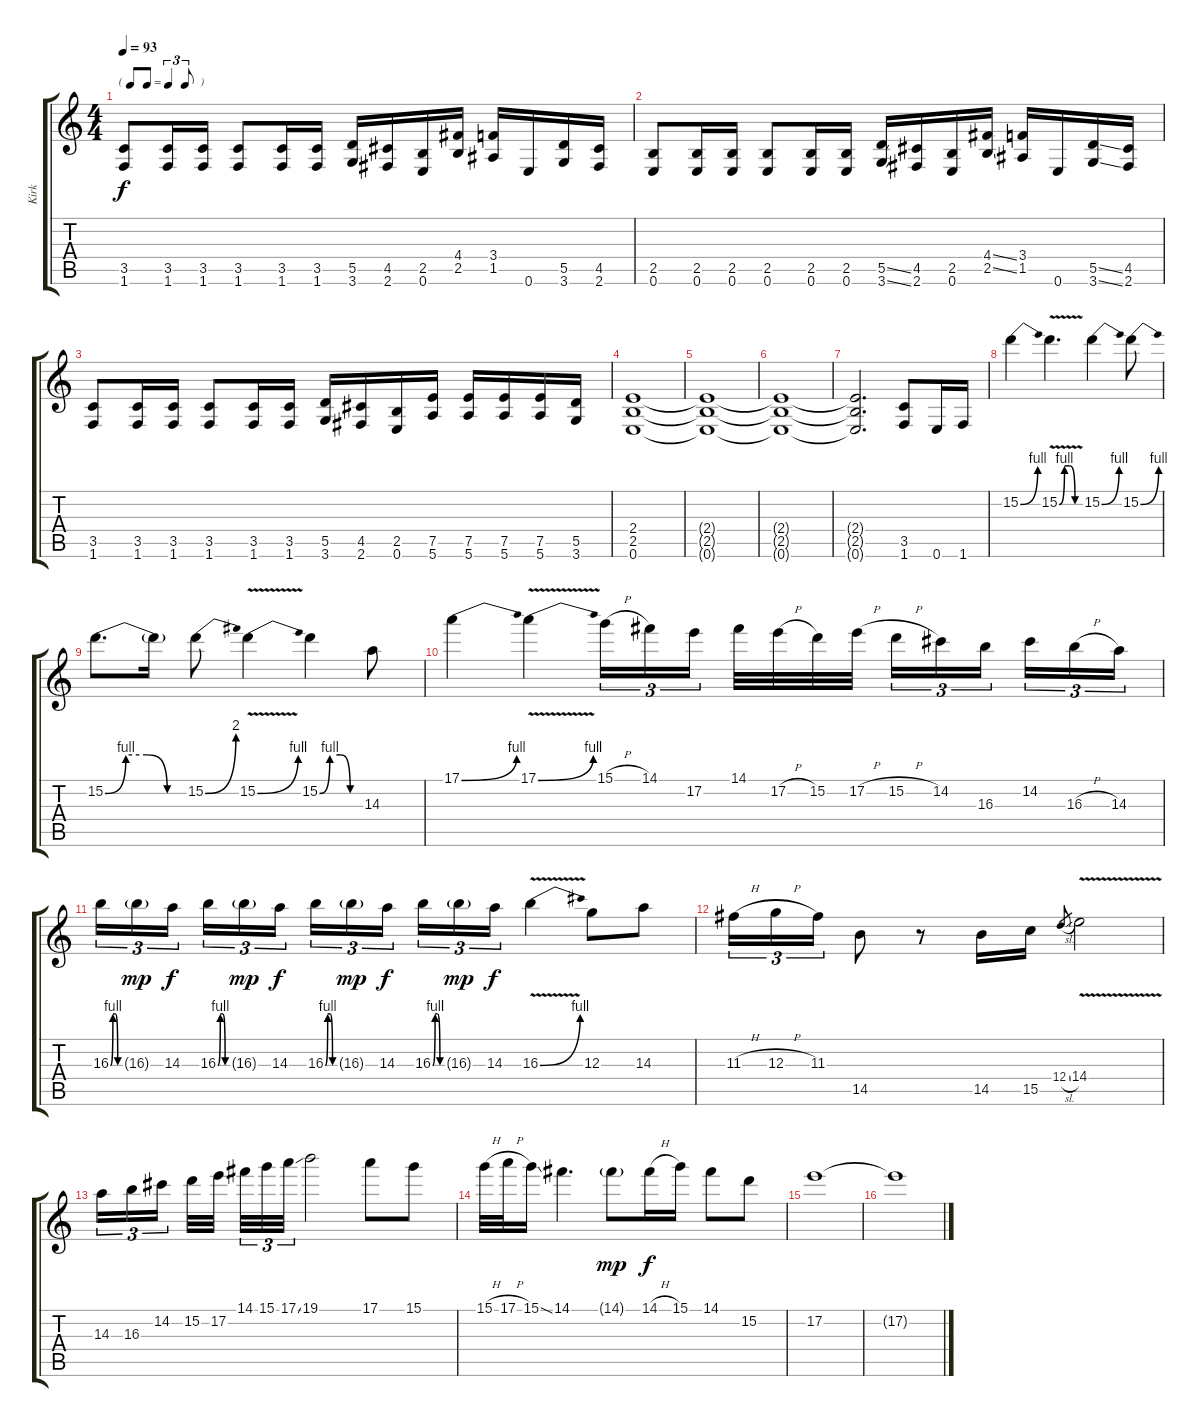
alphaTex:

\track ("Kirk" "Kirk") {instrument distortionguitar}
\staff {score tabs}
\tuning (E4 B3 G3 D3 A2 E2) {hide}
\ts (4 4)
\tf triplet8th
\tempo 93
\clef g2
\ks c
(3.5 1.6).8{dy f} (3.5 1.6).16 (3.5 1.6).16 (3.5 1.6).8 (3.5 1.6).16 (3.5 1.6).16 (5.5 3.6).16 (4.5 2.6).16 (2.5 0.6).16 (4.4 2.5).16 (3.4 1.5).16 0.6.16 (5.5 3.6).16 (4.5 2.6).16 |
(2.5 0.6).8 (2.5 0.6).16 (2.5 0.6).16 (2.5 0.6).8 (2.5 0.6).16 (2.5 0.6).16 (5.5{ss} 3.6{ss}).16 (4.5 2.6).16 (2.5 0.6).16 (4.4{ss} 2.5{ss}).16 (3.4 1.5).16 0.6.16 (5.5{ss} 3.6{ss}).16 (4.5 2.6).16 |
(3.5 1.6).8 (3.5 1.6).16 (3.5 1.6).16 (3.5 1.6).8 (3.5 1.6).16 (3.5 1.6).16 (5.5 3.6).16 (4.5 2.6).16 (2.5 0.6).16 (7.5 5.6).16 (7.5 5.6).16 (7.5 5.6).16 (7.5 5.6).16 (5.5 3.6).16 |
(2.4 2.5 0.6).1 |
(2.4{t} 2.5{t} 0.6{t}).1 |
(2.4{t} 2.5{t} 0.6{t}).1 |
(2.4{t} 2.5{t} 0.6{t}).2{d} (3.5 1.6).8 0.6.16 1.6.16 |
15.2{be (bend 0 0 60 4)}.4 15.2{be (custom 0 0 15 4 30 4 45 0 60 0) v}.4{d} 15.2{be (bend 0 0 60 4)}.4 15.2{be (bend 0 0 60 4)}.8 |
15.2{be (custom 0 0 15 4 30 4 45 0 60 0)}.8{d} 15.2{t}.16 15.2{be (bend 0 0 60 8)}.8 15.2{be (bend 0 0 60 4) v}.4 15.2{be (custom 0 0 15 4 30 4 45 0 60 0)}.4 14.3.8 |
17.1{be (bend 0 0 60 4)}.4 17.1{be (bend 0 0 60 4) v}.4 15.1{h}.16{tu (3 2)} 14.1.16{tu (3 2)} 17.2.16{tu (3 2)} 14.1.32 17.2{h}.32 15.2.32 17.2{h}.32 15.2{h}.16{tu (3 2)} 14.2.16{tu (3 2)} 16.3.16{tu (3 2)} 14.2.16{tu (3 2)} 16.3{h}.16{tu (3 2)} 14.3.16{tu (3 2)} |
16.3{be (custom 0 0 15 4 30 4 45 0 60 0)}.16{tu (3 2)} 16.3{g}.16{tu (3 2) dy mp} 14.3.16{tu (3 2) dy f} 16.3{be (custom 0 0 15 4 30 4 45 0 60 0)}.16{tu (3 2)} 16.3{g}.16{tu (3 2) dy mp} 14.3.16{tu (3 2) dy f} 16.3{be (custom 0 0 15 4 30 4 45 0 60 0)}.16{tu (3 2)} 16.3{g}.16{tu (3 2) dy mp} 14.3.16{tu (3 2) dy f} 16.3{be (custom 0 0 15 4 30 4 45 0 60 0)}.16{tu (3 2)} 16.3{g}.16{tu (3 2) dy mp} 14.3.16{tu (3 2) dy f} 16.3{be (bend 0 0 60 4) v}.4 12.3.8 14.3.8 |
11.3{h}.16{tu (3 2)} 12.3{h}.16{tu (3 2)} 11.3.16{tu (3 2)} 14.5.8 r.8 14.5.16 15.5.16 12.4{sl}.8{gr} 14.4{v}.2 |
14.3.16{tu (3 2)} 16.3.16{tu (3 2)} 14.2.16{tu (3 2)} 15.2.32 17.2.32 14.1.32{tu (3 2)} 15.1.32{tu (3 2)} 17.1{ss}.32{tu (3 2)} 19.1.2 17.1.8 15.1.8 |
15.1{h}.32 17.1{h}.32 15.1{ss}.16 14.1.4{d} 14.1{g}.8{dy mp} 14.1{h}.16{dy f} 15.1.16 14.1.8 15.2.8 |
17.2.1 |
17.2{t}.1
